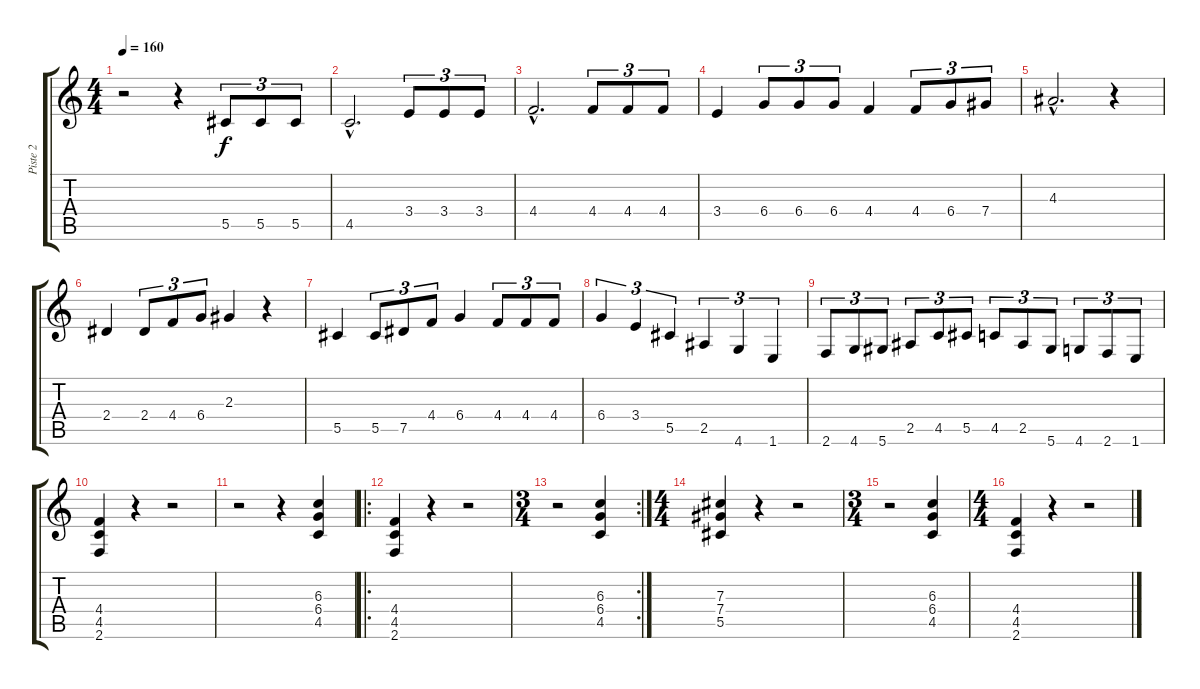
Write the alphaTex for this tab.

\track ("Piste 2" "Piste 2") {instrument distortionguitar}
\staff {score tabs}
\tuning (Eb4 Bb3 Gb3 Db3 Ab2 Eb2) {hide}
\ts (4 4)
\tempo 160
\clef g2
\ks c
r.2{dy f instrument distortionguitar} r.4 5.5.8{tu (3 2)} 5.5.8{tu (3 2)} 5.5.8{tu (3 2)} |
4.5{hac}.2{d} 3.4.8{tu (3 2)} 3.4.8{tu (3 2)} 3.4.8{tu (3 2)} |
4.4{hac}.2{d} 4.4.8{tu (3 2)} 4.4.8{tu (3 2)} 4.4.8{tu (3 2)} |
3.4.4 6.4.8{tu (3 2)} 6.4.8{tu (3 2)} 6.4.8{tu (3 2)} 4.4.4 4.4.8{tu (3 2)} 6.4.8{tu (3 2)} 7.4.8{tu (3 2)} |
4.3{hac}.2{d} r.4 |
2.4.4 2.4.8{tu (3 2)} 4.4.8{tu (3 2)} 6.4.8{tu (3 2)} 2.3.4 r.4 |
5.5.4 5.5.8{tu (3 2)} 7.5.8{tu (3 2)} 4.4.8{tu (3 2)} 6.4.4 4.4.8{tu (3 2)} 4.4.8{tu (3 2)} 4.4.8{tu (3 2)} |
6.4.4{tu (3 2)} 3.4.4{tu (3 2)} 5.5.4{tu (3 2)} 2.5.4{tu (3 2)} 4.6.4{tu (3 2)} 1.6.4{tu (3 2)} |
2.6.8{tu (3 2)} 4.6.8{tu (3 2)} 5.6.8{tu (3 2)} 2.5.8{tu (3 2)} 4.5.8{tu (3 2)} 5.5.8{tu (3 2)} 4.5.8{tu (3 2)} 2.5.8{tu (3 2)} 5.6.8{tu (3 2)} 4.6.8{tu (3 2)} 2.6.8{tu (3 2)} 1.6.8{tu (3 2)} |
(4.4 4.5 2.6).4 r.4 r.2 |
r.2 r.4 (6.3 6.4 4.5).4 |
\ro
(4.4 4.5 2.6).4 r.4 r.2 |
\rc 2
\ts (3 4)
r.2 (6.3 6.4 4.5).4 |
\ts (4 4)
(7.3 7.4 5.5).4 r.4 r.2 |
\ts (3 4)
r.2 (6.3 6.4 4.5).4 |
\ts (4 4)
(4.4 4.5 2.6).4 r.4 r.2
